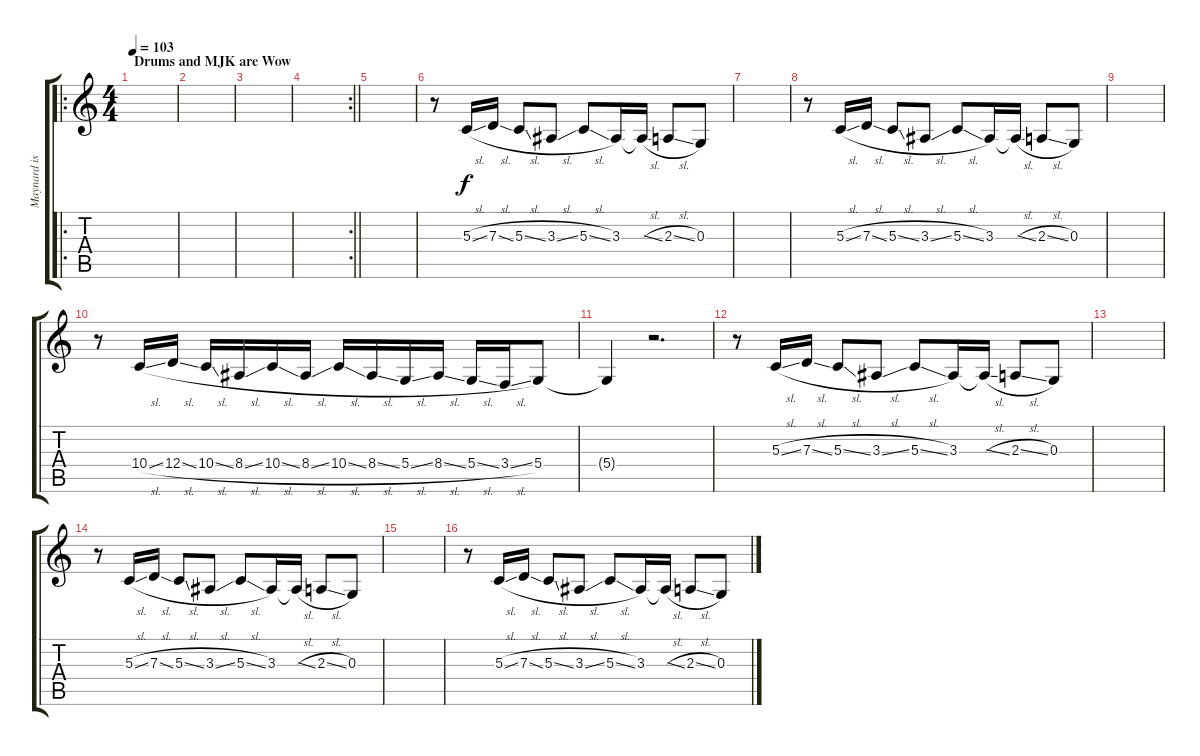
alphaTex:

\track ("Maynard is God" "Maynard is") {instrument piccolo}
\staff {score tabs}
\tuning (E4 B3 G3 D3 A2 E2) {hide}
\ro
\ts (4 4)
\section ("" "Drums and MJK are Wow")
\tempo 103
\clef g2
\ks c
|
|
|
\rc 2
\barLineRight lightlight
|
|
r.8{volume 7} 5.3{sl}.16 7.3{sl}.16 5.3{sl}.8 3.3{sl}.8 5.3{sl}.8 3.3.16 3.3{sl t}.16 2.3{sl}.8 0.3.8 |
|
r.8 5.3{sl}.16 7.3{sl}.16 5.3{sl}.8 3.3{sl}.8 5.3{sl}.8 3.3.16 3.3{sl t}.16 2.3{sl}.8 0.3.8 |
|
r.8 10.4{sl}.16 12.4{sl}.16 10.4{sl}.16 8.4{sl}.16 10.4{sl}.16 8.4{sl}.16 10.4{sl}.16 8.4{sl}.16 5.4{sl}.16 8.4{sl}.16 5.4{sl}.16 3.4{sl}.16 5.4.8 |
5.4{t}.4{volume 6 instrument piccolo} r.2{d} |
r.8 5.3{sl}.16 7.3{sl}.16 5.3{sl}.8 3.3{sl}.8 5.3{sl}.8 3.3.16 3.3{sl t}.16 2.3{sl}.8 0.3.8 |
|
r.8 5.3{sl}.16 7.3{sl}.16 5.3{sl}.8 3.3{sl}.8 5.3{sl}.8 3.3.16 3.3{sl t}.16 2.3{sl}.8 0.3.8 |
|
r.8 5.3{sl}.16 7.3{sl}.16 5.3{sl}.8 3.3{sl}.8 5.3{sl}.8 3.3.16 3.3{sl t}.16 2.3{sl}.8 0.3.8
